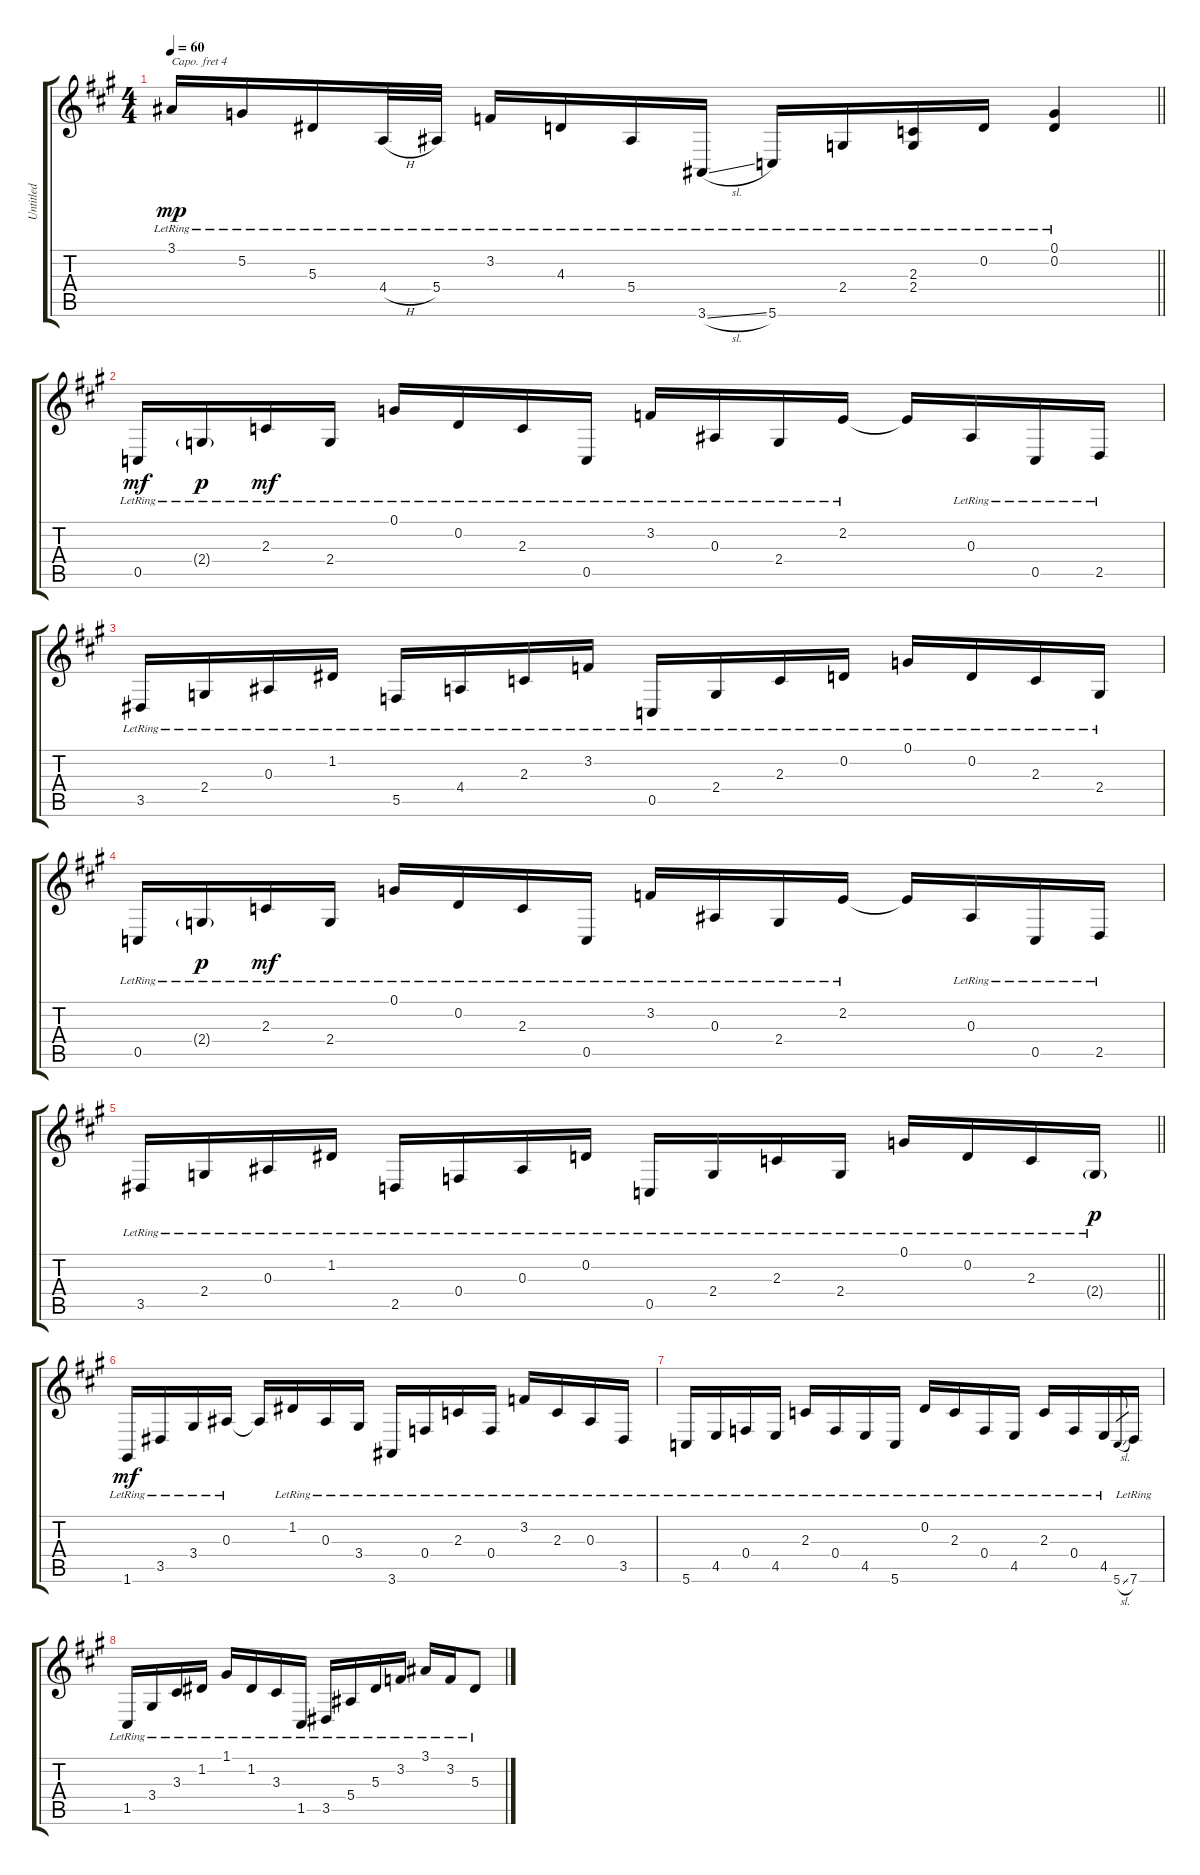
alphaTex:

\track ("Untitled" "Untitled") {instrument sitar}
\staff {score tabs}
\capo 4
\tuning (Eb4 Bb3 Gb3 Db3 Ab2 Eb2) {hide}
\ts (4 4)
\tempo 60
\clef g2
\barLineRight lightlight
\ks a
3.1{lr}.16{dy mp} 5.2{lr}.16 5.3{lr}.16 4.4{h lr}.32 5.4{lr}.32 3.2{lr}.16 4.3{lr}.16 5.4{lr}.16 3.6{sl lr}.16 5.6{lr}.16 2.4{lr}.16 (2.3{lr} 2.4{lr}).16 0.2{lr}.16 (0.1{lr} 0.2{lr}).4 |
0.5{lr}.16{dy mf} 2.4{g lr}.16{dy p} 2.3{lr}.16{dy mf} 2.4{lr}.16 0.1{lr}.16 0.2{lr}.16 2.3{lr}.16 0.5{lr}.16 3.2{lr}.16 0.3{lr}.16 2.4{lr}.16 2.2{lr}.16 2.2{t}.16 0.3{lr}.16 0.5{lr}.16 2.5{lr}.16 |
3.5{lr}.16 2.4{lr}.16 0.3{lr}.16 1.2{lr}.16 5.5{lr}.16 4.4{lr}.16 2.3{lr}.16 3.2{lr}.16 0.5{lr}.16 2.4{lr}.16 2.3{lr}.16 0.2{lr}.16 0.1{lr}.16 0.2{lr}.16 2.3{lr}.16 2.4{lr}.16 |
0.5{lr}.16 2.4{g lr}.16{dy p} 2.3{lr}.16{dy mf} 2.4{lr}.16 0.1{lr}.16 0.2{lr}.16 2.3{lr}.16 0.5{lr}.16 3.2{lr}.16 0.3{lr}.16 2.4{lr}.16 2.2{lr}.16 2.2{t}.16 0.3{lr}.16 0.5{lr}.16 2.5{lr}.16 |
\barLineRight lightlight
3.5{lr}.16 2.4{lr}.16 0.3{lr}.16 1.2{lr}.16 2.5{lr}.16 0.4{lr}.16 0.3{lr}.16 0.2{lr}.16 0.5{lr}.16 2.4{lr}.16 2.3{lr}.16 2.4{lr}.16 0.1{lr}.16 0.2{lr}.16 2.3{lr}.16 2.4{g lr}.16{dy p} |
1.6{lr}.16{dy mf} 3.5{lr}.16 3.4{lr}.16 0.3{lr}.16 0.3{t}.16 1.2{lr}.16 0.3{lr}.16 3.4{lr}.16 3.6{lr}.16 0.4{lr}.16 2.3{lr}.16 0.4{lr}.16 3.2{lr}.16 2.3{lr}.16 0.3{lr}.16 3.5{lr}.16 |
5.6{lr}.16 4.5{lr}.16 0.4{lr}.16 4.5{lr}.16 2.3{lr}.16 0.4{lr}.16 4.5{lr}.16 5.6{lr}.16 0.2{lr}.16 2.3{lr}.16 0.4{lr}.16 4.5{lr}.16 2.3{lr}.16 0.4{lr}.16 4.5{lr}.16 5.6{sl}.8{gr} 7.6{lr}.16 |
1.5{lr}.16 3.4{lr}.16 3.3{lr}.16 1.2{lr}.16 1.1{lr}.16 1.2{lr}.16 3.3{lr}.16 1.5{lr}.16 3.5{lr}.16 5.4{lr}.16 5.3{lr}.16 3.2{lr}.16 3.1{lr}.16 3.2{lr}.16 5.3{lr}.8
